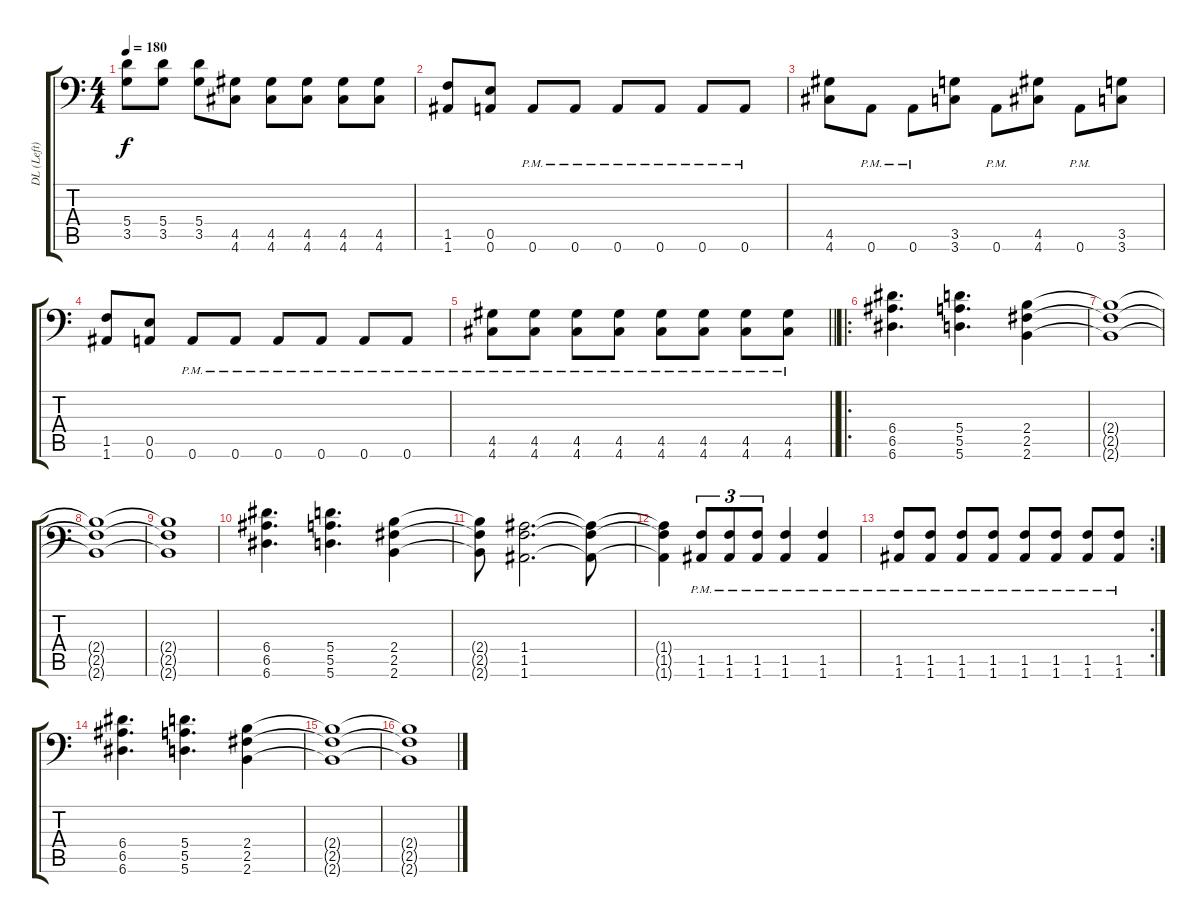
\track ("DL (Left)" "DL (Left)") {instrument distortionguitar}
\staff {score tabs}
\tuning (B3 Gb3 D3 A2 E2 A1) {hide}
\ts (4 4)
\tempo 180
\clef f4
\ks c
(5.4 3.5).8{dy f} (5.4 3.5).8 (5.4 3.5).8 (4.5 4.6).8 (4.5 4.6).8 (4.5 4.6).8 (4.5 4.6).8 (4.5 4.6).8 |
(1.5 1.6).8 (0.5 0.6).8 0.6{pm}.8 0.6{pm}.8 0.6{pm}.8 0.6{pm}.8 0.6{pm}.8 0.6{pm}.8 |
(4.5 4.6).8 0.6{pm}.8 0.6{pm}.8 (3.5 3.6).8 0.6{pm}.8 (4.5 4.6).8 0.6{pm}.8 (3.5 3.6).8 |
(1.5 1.6).8 (0.5 0.6).8 0.6{pm}.8 0.6{pm}.8 0.6{pm}.8 0.6{pm}.8 0.6{pm}.8 0.6{pm}.8 |
\barLineRight lightlight
(4.5{pm} 4.6{pm}).8 (4.5{pm} 4.6{pm}).8 (4.5{pm} 4.6{pm}).8 (4.5{pm} 4.6{pm}).8 (4.5{pm} 4.6{pm}).8 (4.5{pm} 4.6{pm}).8 (4.5{pm} 4.6{pm}).8 (4.5{pm} 4.6{pm}).8 |
\ro
\section ("" "")
(6.4 6.5 6.6).4{d} (5.4 5.5 5.6).4{d} (2.4 2.5 2.6).4 |
(2.4{t} 2.5{t} 2.6{t}).1 |
(2.4{t} 2.5{t} 2.6{t}).1 |
(2.4{t} 2.5{t} 2.6{t}).1 |
(6.4 6.5 6.6).4{d} (5.4 5.5 5.6).4{d} (2.4 2.5 2.6).4 |
(2.4{t} 2.5{t} 2.6{t}).8 (1.4 1.5 1.6).2{d} (1.4{t} 1.5{t} 1.6{t}).8 |
(1.4{t} 1.5{t} 1.6{t}).4 (1.5{pm} 1.6{pm}).8{tu (3 2)} (1.5{pm} 1.6{pm}).8{tu (3 2)} (1.5{pm} 1.6{pm}).8{tu (3 2)} (1.5{pm} 1.6{pm}).4 (1.5{pm} 1.6{pm}).4 |
\rc 2
(1.5{pm} 1.6{pm}).8 (1.5{pm} 1.6{pm}).8 (1.5{pm} 1.6{pm}).8 (1.5{pm} 1.6{pm}).8 (1.5{pm} 1.6{pm}).8 (1.5{pm} 1.6{pm}).8 (1.5{pm} 1.6{pm}).8 (1.5{pm} 1.6{pm}).8 |
(6.4 6.5 6.6).4{d} (5.4 5.5 5.6).4{d} (2.4 2.5 2.6).4 |
(2.4{t} 2.5{t} 2.6{t}).1 |
(2.4{t} 2.5{t} 2.6{t}).1
